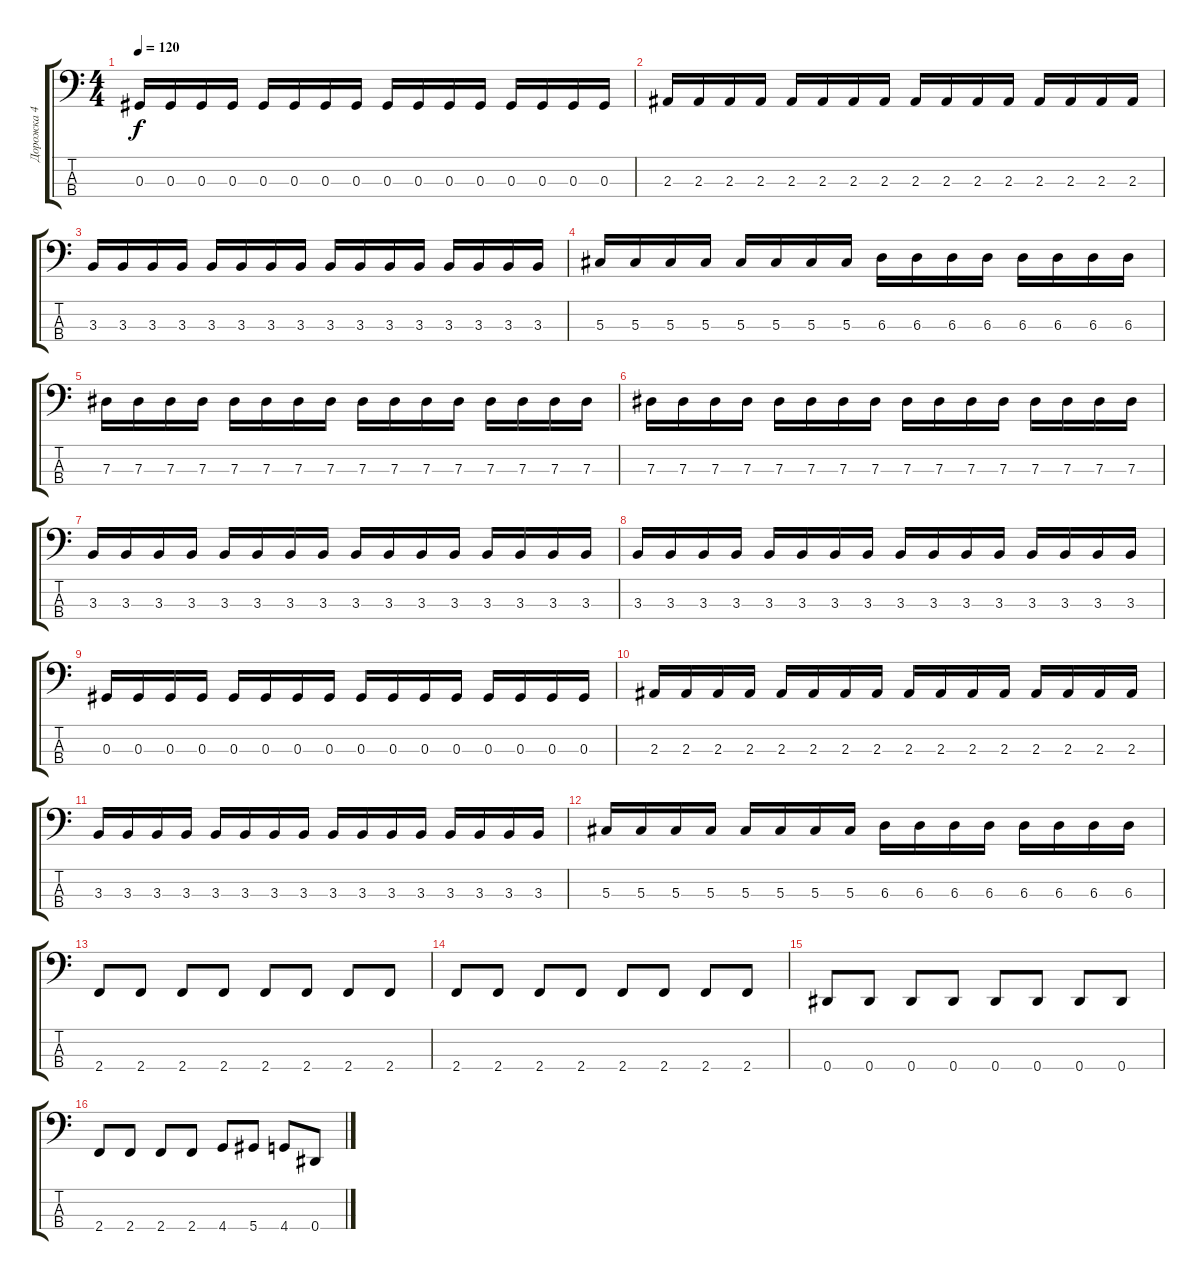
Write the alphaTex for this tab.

\track ("Дорожка 4" "Дорожка 4") {instrument electricbassfinger}
\staff {score tabs}
\tuning (Gb2 Db2 Ab1 Eb1) {hide}
\ts (4 4)
\tempo 120
\clef f4
\ks c
0.3.16{dy f} 0.3.16 0.3.16 0.3.16 0.3.16 0.3.16 0.3.16 0.3.16 0.3.16 0.3.16 0.3.16 0.3.16 0.3.16 0.3.16 0.3.16 0.3.16 |
2.3.16 2.3.16 2.3.16 2.3.16 2.3.16 2.3.16 2.3.16 2.3.16 2.3.16 2.3.16 2.3.16 2.3.16 2.3.16 2.3.16 2.3.16 2.3.16 |
3.3.16 3.3.16 3.3.16 3.3.16 3.3.16 3.3.16 3.3.16 3.3.16 3.3.16 3.3.16 3.3.16 3.3.16 3.3.16 3.3.16 3.3.16 3.3.16 |
5.3.16 5.3.16 5.3.16 5.3.16 5.3.16 5.3.16 5.3.16 5.3.16 6.3.16 6.3.16 6.3.16 6.3.16 6.3.16 6.3.16 6.3.16 6.3.16 |
7.3.16 7.3.16 7.3.16 7.3.16 7.3.16 7.3.16 7.3.16 7.3.16 7.3.16 7.3.16 7.3.16 7.3.16 7.3.16 7.3.16 7.3.16 7.3.16 |
7.3.16 7.3.16 7.3.16 7.3.16 7.3.16 7.3.16 7.3.16 7.3.16 7.3.16 7.3.16 7.3.16 7.3.16 7.3.16 7.3.16 7.3.16 7.3.16 |
3.3.16 3.3.16 3.3.16 3.3.16 3.3.16 3.3.16 3.3.16 3.3.16 3.3.16 3.3.16 3.3.16 3.3.16 3.3.16 3.3.16 3.3.16 3.3.16 |
3.3.16 3.3.16 3.3.16 3.3.16 3.3.16 3.3.16 3.3.16 3.3.16 3.3.16 3.3.16 3.3.16 3.3.16 3.3.16 3.3.16 3.3.16 3.3.16 |
0.3.16 0.3.16 0.3.16 0.3.16 0.3.16 0.3.16 0.3.16 0.3.16 0.3.16 0.3.16 0.3.16 0.3.16 0.3.16 0.3.16 0.3.16 0.3.16 |
2.3.16 2.3.16 2.3.16 2.3.16 2.3.16 2.3.16 2.3.16 2.3.16 2.3.16 2.3.16 2.3.16 2.3.16 2.3.16 2.3.16 2.3.16 2.3.16 |
3.3.16 3.3.16 3.3.16 3.3.16 3.3.16 3.3.16 3.3.16 3.3.16 3.3.16 3.3.16 3.3.16 3.3.16 3.3.16 3.3.16 3.3.16 3.3.16 |
5.3.16 5.3.16 5.3.16 5.3.16 5.3.16 5.3.16 5.3.16 5.3.16 6.3.16 6.3.16 6.3.16 6.3.16 6.3.16 6.3.16 6.3.16 6.3.16 |
2.4.8 2.4.8 2.4.8 2.4.8 2.4.8 2.4.8 2.4.8 2.4.8 |
2.4.8 2.4.8 2.4.8 2.4.8 2.4.8 2.4.8 2.4.8 2.4.8 |
0.4.8 0.4.8 0.4.8 0.4.8 0.4.8 0.4.8 0.4.8 0.4.8 |
2.4.8 2.4.8 2.4.8 2.4.8 4.4.8 5.4.8 4.4.8 0.4.8
